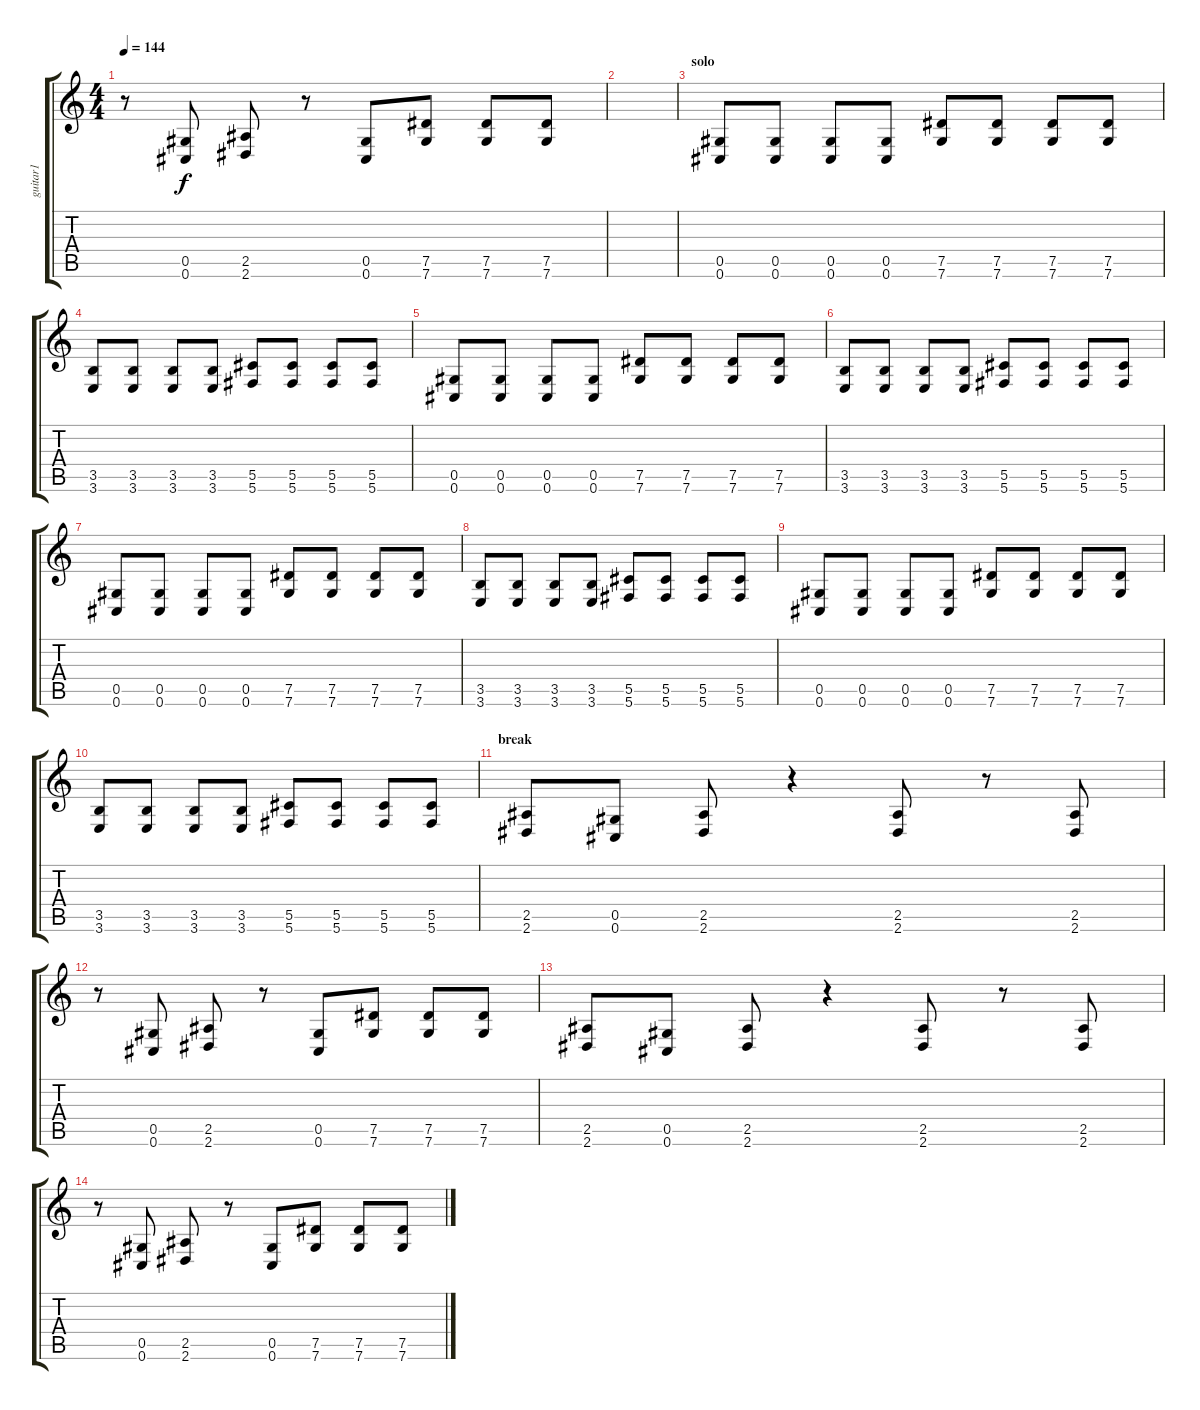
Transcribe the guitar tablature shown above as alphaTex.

\track ("guitar1" "guitar1") {instrument distortionguitar}
\staff {score tabs}
\tuning (Eb4 Bb3 Gb3 Db3 Ab2 Db2) {hide}
\ts (4 4)
\tempo 144
\clef g2
\ks c
r.8{dy f} (0.5 0.6).8 (2.5 2.6).8 r.8 (0.5 0.6).8 (7.5 7.6).8 (7.5 7.6).8 (7.5 7.6).8 |
|
\section ("" "solo")
(0.5 0.6).8 (0.5 0.6).8 (0.5 0.6).8 (0.5 0.6).8 (7.5 7.6).8 (7.5 7.6).8 (7.5 7.6).8 (7.5 7.6).8 |
(3.5 3.6).8 (3.5 3.6).8 (3.5 3.6).8 (3.5 3.6).8 (5.5 5.6).8 (5.5 5.6).8 (5.5 5.6).8 (5.5 5.6).8 |
(0.5 0.6).8 (0.5 0.6).8 (0.5 0.6).8 (0.5 0.6).8 (7.5 7.6).8 (7.5 7.6).8 (7.5 7.6).8 (7.5 7.6).8 |
(3.5 3.6).8 (3.5 3.6).8 (3.5 3.6).8 (3.5 3.6).8 (5.5 5.6).8 (5.5 5.6).8 (5.5 5.6).8 (5.5 5.6).8 |
(0.5 0.6).8 (0.5 0.6).8 (0.5 0.6).8 (0.5 0.6).8 (7.5 7.6).8 (7.5 7.6).8 (7.5 7.6).8 (7.5 7.6).8 |
(3.5 3.6).8 (3.5 3.6).8 (3.5 3.6).8 (3.5 3.6).8 (5.5 5.6).8 (5.5 5.6).8 (5.5 5.6).8 (5.5 5.6).8 |
(0.5 0.6).8 (0.5 0.6).8 (0.5 0.6).8 (0.5 0.6).8 (7.5 7.6).8 (7.5 7.6).8 (7.5 7.6).8 (7.5 7.6).8 |
(3.5 3.6).8 (3.5 3.6).8 (3.5 3.6).8 (3.5 3.6).8 (5.5 5.6).8 (5.5 5.6).8 (5.5 5.6).8 (5.5 5.6).8 |
\section ("" "break")
(2.5 2.6).8 (0.5 0.6).8 (2.5 2.6).8 r.4 (2.5 2.6).8 r.8 (2.5 2.6).8 |
r.8 (0.5 0.6).8 (2.5 2.6).8 r.8 (0.5 0.6).8 (7.5 7.6).8 (7.5 7.6).8 (7.5 7.6).8 |
(2.5 2.6).8 (0.5 0.6).8 (2.5 2.6).8 r.4 (2.5 2.6).8 r.8 (2.5 2.6).8 |
r.8 (0.5 0.6).8 (2.5 2.6).8 r.8 (0.5 0.6).8 (7.5 7.6).8 (7.5 7.6).8 (7.5 7.6).8
